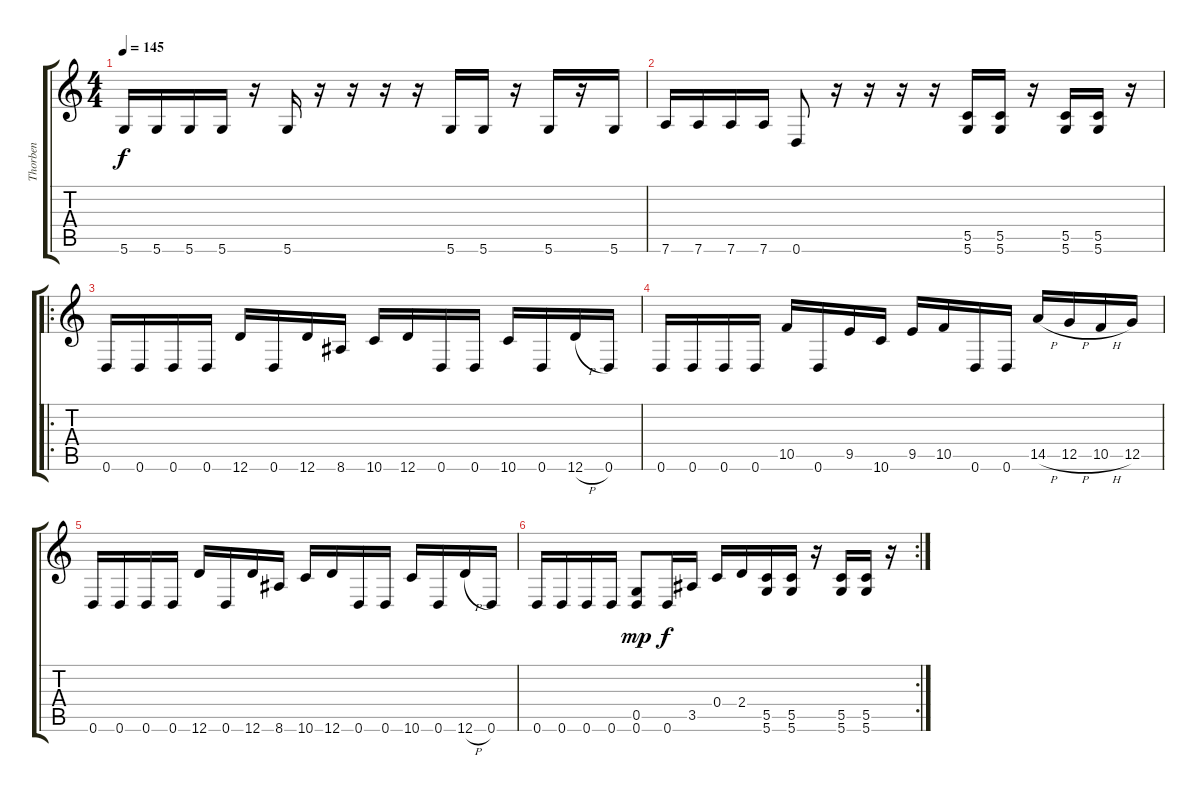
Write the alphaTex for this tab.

\track ("Thorben" "Thorben") {instrument overdrivenguitar}
\staff {score tabs}
\tuning (D4 A3 F3 C3 G2 D2) {hide}
\ts (4 4)
\tempo 145
\clef g2
\ks c
5.6.16{dy f} 5.6.16 5.6.16 5.6.16 r.16 5.6.16 r.16 r.16 r.16 r.16 5.6.16 5.6.16 r.16 5.6.16 r.16 5.6.16 |
7.6.16 7.6.16 7.6.16 7.6.16 0.6.8 r.16 r.16 r.16 r.16 (5.5 5.6).16 (5.5 5.6).16 r.16 (5.5 5.6).16 (5.5 5.6).16 r.16 |
\ro
0.6.16 0.6.16 0.6.16 0.6.16 12.6.16 0.6.16 12.6.16 8.6.16 10.6.16 12.6.16 0.6.16 0.6.16 10.6.16 0.6.16 12.6{h}.16 0.6.16 |
0.6.16 0.6.16 0.6.16 0.6.16 10.5.16 0.6.16 9.5.16 10.6.16 9.5.16 10.5.16 0.6.16 0.6.16 14.5{h}.16 12.5{h}.16 10.5{h}.16 12.5.16 |
0.6.16 0.6.16 0.6.16 0.6.16 12.6.16 0.6.16 12.6.16 8.6.16 10.6.16 12.6.16 0.6.16 0.6.16 10.6.16 0.6.16 12.6{h}.16 0.6.16 |
\rc 2
0.6.16 0.6.16 0.6.16 0.6.16 (0.5 0.6).8{dy mp} 0.6.16{dy f} 3.5.16 0.4.16 2.4.16 (5.5 5.6).16 (5.5 5.6).16 r.16 (5.5 5.6).16 (5.5 5.6).16 r.16
